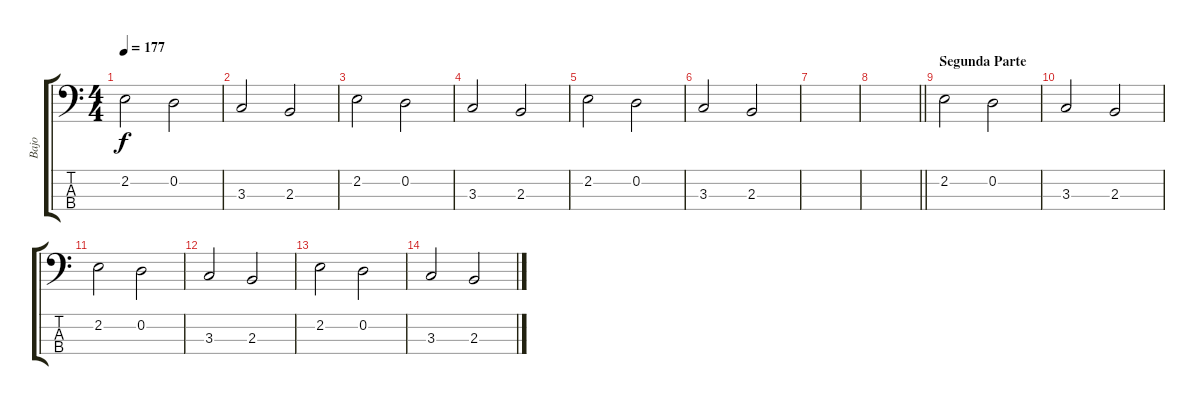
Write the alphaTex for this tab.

\track ("Bajo" "Bajo") {instrument electricbassfinger}
\staff {score tabs}
\tuning (G2 D2 A1 E1) {hide}
\ts (4 4)
\tempo 177
\clef f4
\ks c
2.2.2{dy f} 0.2.2 |
3.3.2 2.3.2 |
2.2.2 0.2.2 |
3.3.2 2.3.2 |
2.2.2 0.2.2 |
3.3.2 2.3.2 |
|
\barLineRight lightlight
|
\section ("" "Segunda Parte")
2.2.2 0.2.2 |
3.3.2 2.3.2 |
2.2.2 0.2.2 |
3.3.2 2.3.2 |
2.2.2 0.2.2 |
3.3.2 2.3.2
